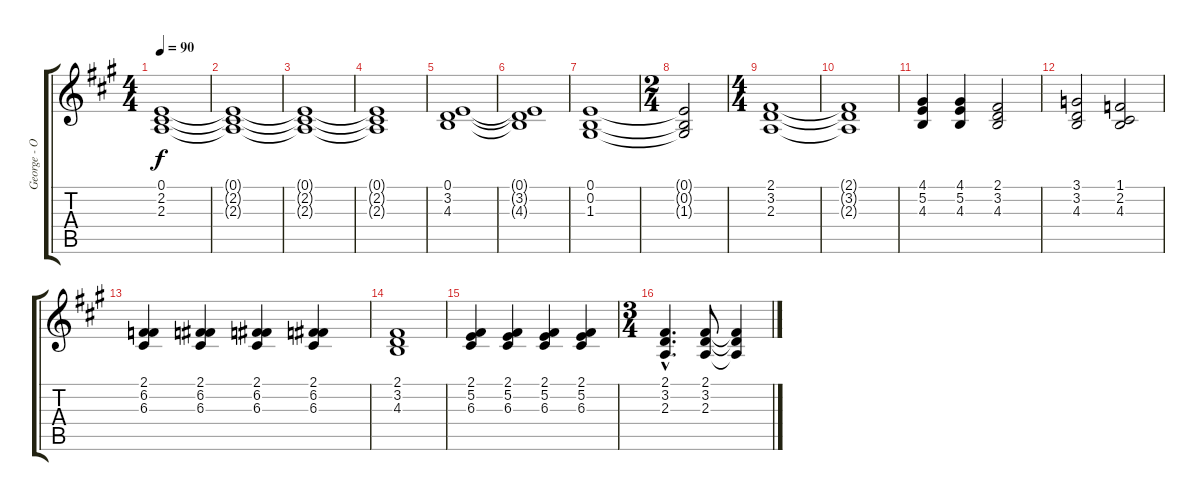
\track ("George - Organ Treble" "George - O") {instrument drawbarorgan}
\staff {score tabs}
\tuning (E4 B3 G3 D3 A2 E2) {hide}
\ts (4 4)
\tempo 90
\clef g2
\ks a
(0.1 2.2 2.3).1{dy f} |
(0.1{t} 2.2{t} 2.3{t}).1 |
(0.1{t} 2.2{t} 2.3{t}).1 |
(0.1{t} 2.2{t} 2.3{t}).1 |
(0.1 3.2 4.3).1 |
(0.1{t} 3.2{t} 4.3{t}).1 |
(0.1 0.2 1.3).1 |
\ts (2 4)
(0.1{t} 0.2{t} 1.3{t}).2 |
\ts (4 4)
(2.1 3.2 2.3).1 |
(2.1{t} 3.2{t} 2.3{t}).1 |
(4.1 5.2 4.3).4 (4.1 5.2 4.3).4 (2.1 3.2 4.3).2 |
(3.1 3.2 4.3).2 (1.1 2.2 4.3).2 |
(2.1 6.2 6.3).4 (2.1 6.2 6.3).4 (2.1 6.2 6.3).4 (2.1 6.2 6.3).4 |
(2.1 3.2 4.3).1 |
(2.1 5.2 6.3).4 (2.1 5.2 6.3).4 (2.1 5.2 6.3).4 (2.1 5.2 6.3).4 |
\ts (3 4)
(2.1{hac} 3.2{hac} 2.3{hac}).4{d} (2.1 3.2 2.3).8 (2.1{t} 3.2{t} 2.3{t}).4
